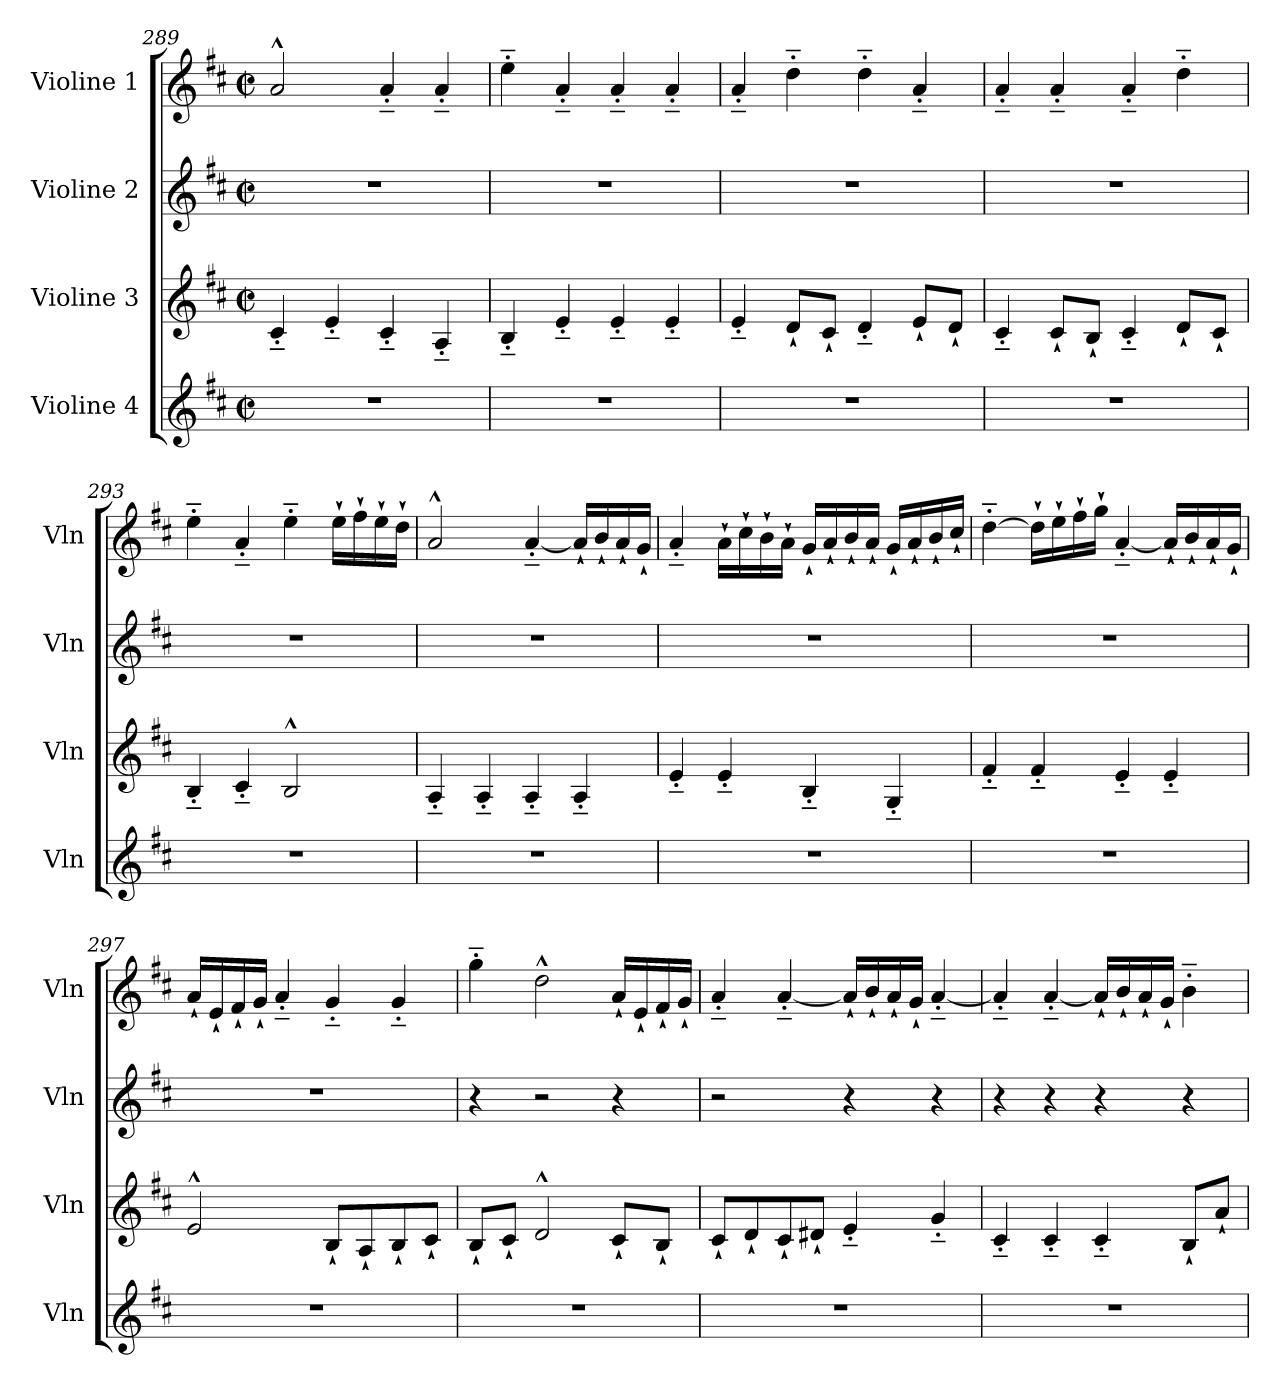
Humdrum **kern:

**kern	**kern	**kern	**kern
*part4	*part3	*part2	*part1
*staff4	*staff3	*staff2	*staff1
*I"Violine 4	*I"Violine 3	*I"Violine 2	*I"Violine 1
*I'Vln	*I'Vln	*I'Vln	*I'Vln
*clefG2	*clefG2	*clefG2	*clefG2
*k[f#c#]	*k[f#c#]	*k[f#c#]	*k[f#c#]
*D:	*D:	*D:	*D:
*M2/2	*M2/2	*M2/2	*M2/2
*met(c|)	*met(c|)	*met(c|)	*met(c|)
=289	=289	=289	=289
1r	4c#~'/	1r	2a^^/
.	4e~'/	.	.
.	4c#~'/	.	4a~'/
.	4A~'/	.	4a~'/
=290	=290	=290	=290
1r	4B~'/	1r	4ee~'\
.	4e~'/	.	4a~'/
.	4e~'/	.	4a~'/
.	4e~'/	.	4a~'/
=291	=291	=291	=291
1r	4e~'/	1r	4a~'/
.	8d`/L	.	4dd~'\
.	8c#`/J	.	.
.	4d~'/	.	4dd~'\
.	8e`/L	.	4a~'/
.	8d`/J	.	.
!!LO:PB:g=z
=292	=292	=292	=292
1r	4c#~'/	1r	4a~'/
.	8c#`/L	.	4a~'/
.	8B`/J	.	.
.	4c#~'/	.	4a~'/
.	8d`/L	.	4dd~'\
.	8c#`/J	.	.
=293	=293	=293	=293
1r	4B~'/	1r	4ee~'\
.	4c#~'/	.	4a~'/
.	2B^^/	.	4ee~'\
.	.	.	16ee`\LL
.	.	.	16ff#`\
.	.	.	16ee`\
.	.	.	16dd`\JJ
=294	=294	=294	=294
1r	4A~'/	1r	2a^^/
.	4A~'/	.	.
.	4A~'/	.	[4a~'/
.	4A~'/	.	16a`/LL]
.	.	.	16b`/
.	.	.	16a`/
.	.	.	16g`/JJ
=295	=295	=295	=295
1r	4e~'/	1r	4a~'/
.	4e~'/	.	16a`\LL
.	.	.	16cc#`\
.	.	.	16b`\
.	.	.	16a`\JJ
.	4B~'/	.	16g`/LL
.	.	.	16a`/
.	.	.	16b`/
.	.	.	16a`/JJ
.	4G~'/	.	16g`/LL
.	.	.	16a`/
.	.	.	16b`/
.	.	.	16cc#`/JJ
=296	=296	=296	=296
1r	4f#~'/	1r	[4dd~'\
.	4f#~'/	.	16dd`\LL]
.	.	.	16ee`\
.	.	.	16ff#`\
.	.	.	16gg`\JJ
.	4e~'/	.	[4a~'/
.	4e~'/	.	16a`/LL]
.	.	.	16b`/
.	.	.	16a`/
.	.	.	16g`/JJ
!!LO:LB:g=z
=297	=297	=297	=297
1r	2e^^/	1r	16a`/LL
.	.	.	16e`/
.	.	.	16f#`/
.	.	.	16g`/JJ
.	.	.	4a~'/
.	8B`/L	.	4g~'/
.	8A`/	.	.
.	8B`/	.	4g~'/
.	8c#`/J	.	.
=298	=298	=298	=298
1r	8B`/L	4r	4gg~'\
.	8c#`/J	.	.
.	2d^^/	2r	2dd^^\
.	8c#`/L	4r	16a`/LL
.	.	.	16e`/
.	8B`/J	.	16f#`/
.	.	.	16g`/JJ
=299	=299	=299	=299
1r	8c#`/L	2r	4a~'/
.	8d`/	.	.
.	8c#`/	.	[4a~'/
.	8d#X`/J	.	.
.	4e~'/	4r	16a`/LL]
.	.	.	16b`/
.	.	.	16a`/
.	.	.	16g`/JJ
.	4g~'/	4r	[4a~'/
=300	=300	=300	=300
1r	4c#~'/	4r	4a~'/]
.	4c#~'/	4r	[4a~'/
.	4c#~'/	4r	16a`/LL]
.	.	.	16b`/
.	.	.	16a`/
.	.	.	16g`/JJ
.	8B`/L	4r	4b~'\
.	8a`/J	.	.
=	=	=	=
*-	*-	*-	*-
